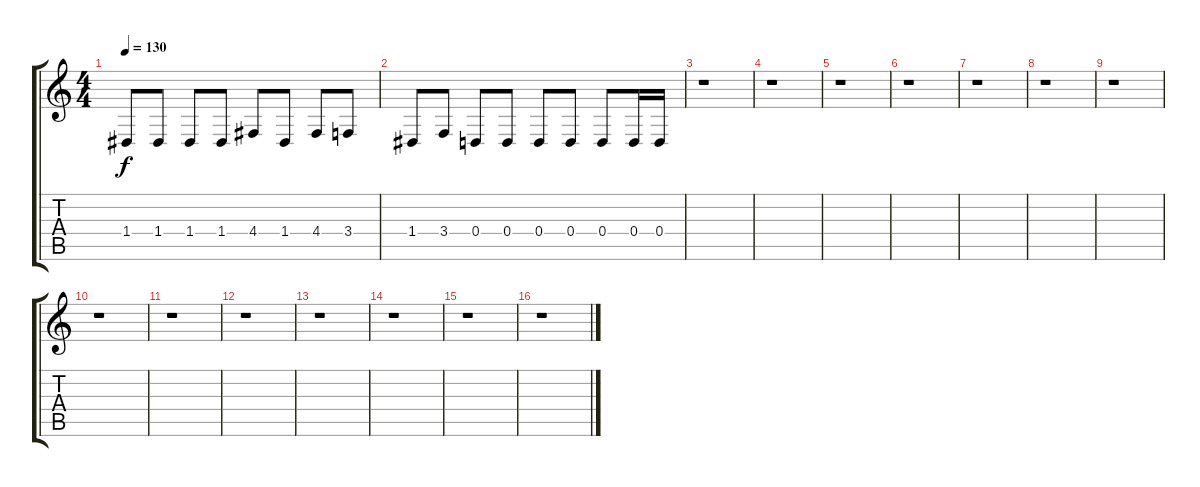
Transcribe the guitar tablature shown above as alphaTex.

\track "" {instrument synthbrass2}
\staff {score tabs}
\tuning (E4 B3 G3 D3 A2 E2) {hide}
\ts (4 4)
\tempo 130
\clef g2
\ks c
1.4.8{dy f} 1.4.8 1.4.8 1.4.8 4.4.8 1.4.8 4.4.8 3.4.8 |
1.4.8 3.4.8 0.4.8 0.4.8 0.4.8 0.4.8 0.4.8 0.4.16 0.4.16 |
r.1 |
r.1 |
r.1 |
r.1 |
r.1 |
r.1 |
r.1 |
r.1 |
r.1 |
r.1 |
r.1 |
r.1 |
r.1 |
r.1
